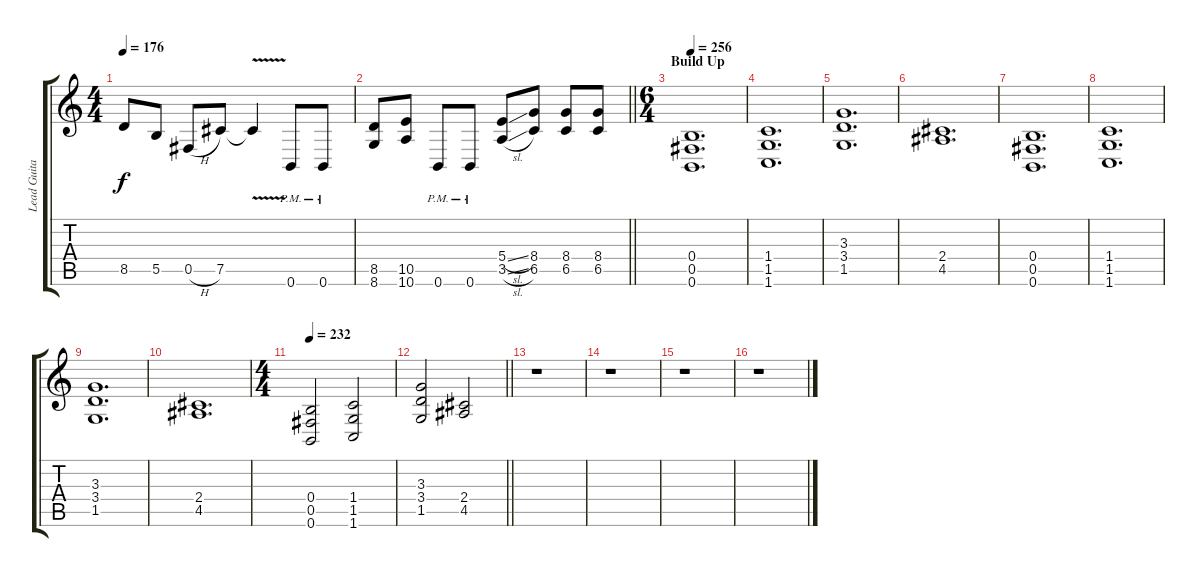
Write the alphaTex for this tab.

\track ("Lead Guitar" "Lead Guita") {instrument distortionguitar}
\staff {score tabs}
\tuning (Db4 Ab3 E3 B2 Gb2 B1) {hide}
\ts (4 4)
\tempo 176
\clef g2
\ks c
8.5.8{dy f} 5.5.8 0.5{h}.8 7.5.8 7.5{v t}.4 0.6{pm}.8 0.6{pm}.8 |
\barLineRight lightlight
(8.5 8.6).8 (10.5 10.6).8 0.6{pm}.8 0.6{pm}.8 (5.4{sl} 3.5{sl}).8 (8.4 6.5).8 (8.4 6.5).8 (8.4 6.5).8 |
\ts (6 4)
\section ("" "Build Up")
\tempo 256
(0.4 0.5 0.6).1{d} |
(1.4 1.5 1.6).1{d} |
(3.3 3.4 1.5).1{d} |
(2.4 4.5).1{d} |
(0.4 0.5 0.6).1{d} |
(1.4 1.5 1.6).1{d} |
(3.3 3.4 1.5).1{d} |
(2.4 4.5).1{d} |
\ts (4 4)
\tempo 232
(0.4 0.5 0.6).2 (1.4 1.5 1.6).2 |
\barLineRight lightlight
(3.3 3.4 1.5).2 (2.4 4.5).2 |
\section ("" "")
r.1 |
r.1 |
r.1 |
r.1
